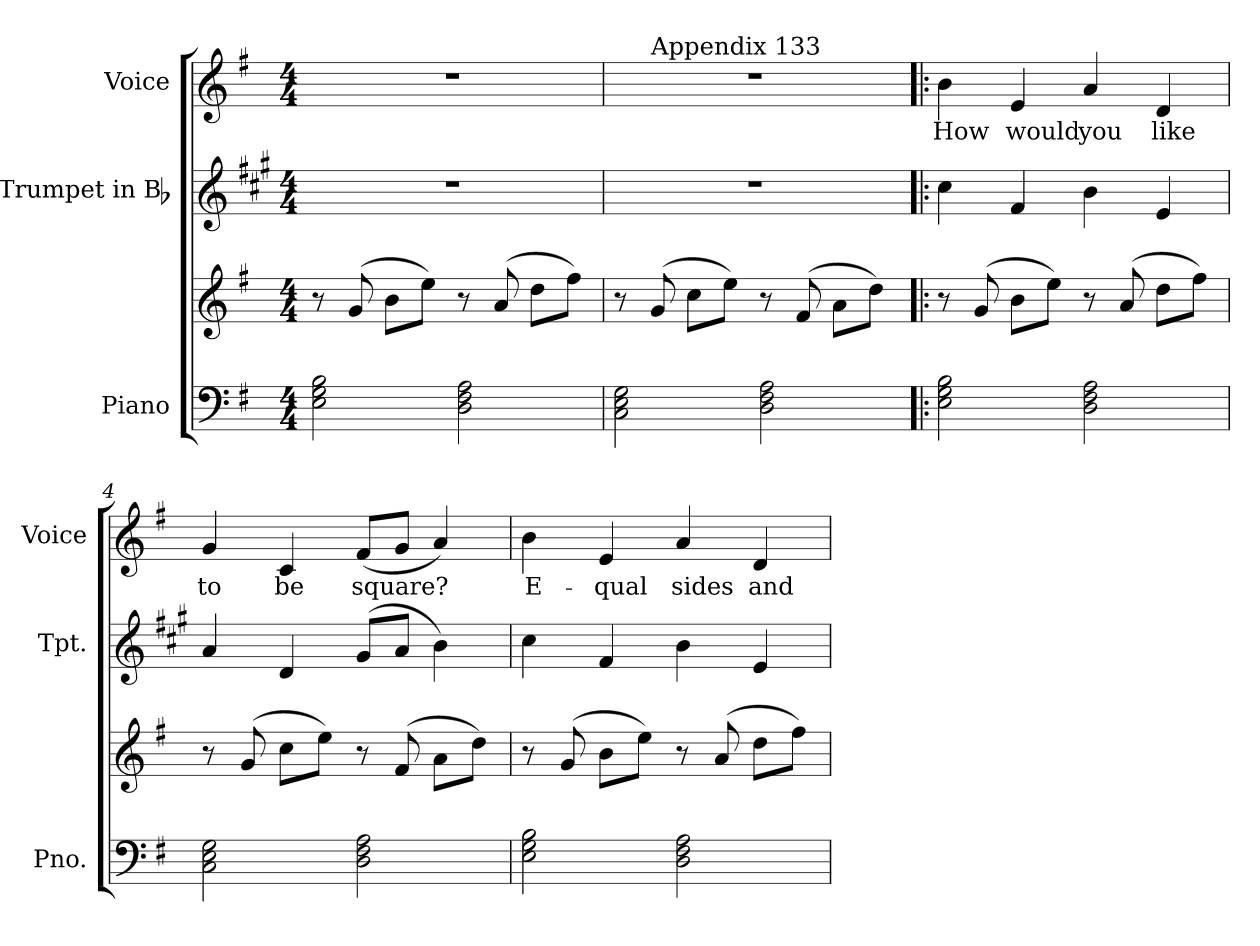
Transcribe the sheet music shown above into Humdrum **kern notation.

**kern	**kern	**kern	**kern	**text
*part3	*part3	*part2	*part1	*part1
*staff4	*staff3	*staff2	*staff1	*staff1
*I"Piano	*	*I"Trumpet in Bb	*I"Voice	*
*I'Pno.	*	*I'Tpt.	*I'Voice	*
!!LO:PB:g=z
*clefF4	*clefG2	*clefG2	*clefG2	*
*	*	*ITrd1c2	*	*
*k[f#]	*k[f#]	*k[f#]	*k[f#]	*
*G:	*G:	*G:	*G:	*
*M4/4	*M4/4	*M4/4	*M4/4	*
*MM112	*MM112	*MM112	*MM112	*
=1	=1	=1	=1	=1
2Ei\ 2Gi 2Bi	8r	1r	1r	.
.	(8gi/	.	.	.
.	8bi\L	.	.	.
.	8eei\J)	.	.	.
2Di\ 2F#i 2Ai	8r	.	.	.
.	(8ai/	.	.	.
.	8ddi\L	.	.	.
.	8ff#i\J)	.	.	.
=2	=2	=2	=2	=2
*	*	*	*^	*
2Ci\ 2Ei 2Gi	8r	1r	1r	8ryy	.
!	!	!	!	!LO:TX:a:t=Appendix 133	!
.	(8gi/	.	.	2..ryy	.
.	8cci\L	.	.	.	.
.	8eei\J)	.	.	.	.
2Di\ 2F#i 2Ai	8r	.	.	.	.
.	(8f#i/	.	.	.	.
.	8ai\L	.	.	.	.
.	8ddi\J)	.	.	.	.
*	*	*	*v	*v	*
=3!|:	=3!|:	=3!|:	=3!|:	=3!|:
*	*	*	*^	*
!	!	!	!	!	!LO:LY:b:color=#000000
*	*	*	*v	*v	*
2Ei\ 2Gi 2Bi	8r	4bi\	4bi\	How
.	(8gi/	.	.	.
!	!	!	!	!LO:LY:b:color=#000000
.	8bi\L	4ei/	4ei/	would
.	8eei\J)	.	.	.
!	!	!	!	!LO:LY:b:color=#000000
2Di\ 2F#i 2Ai	8r	4ai\	4ai/	you
.	(8ai/	.	.	.
!	!	!	!	!LO:LY:b:color=#000000
.	8ddi\L	4di/	4di/	like
.	8ff#i\J)	.	.	.
=4	=4	=4	=4	=4
!	!	!	!	!LO:LY:b:color=#000000
2Ci\ 2Ei 2Gi	8r	4gi/	4gi/	to
.	(8gi/	.	.	.
!	!	!	!	!LO:LY:b:color=#000000
.	8cci\L	4ci/	4ci/	be
.	8eei\J)	.	.	.
!	!	!	!	!LO:LY:b:color=#000000
2Di\ 2F#i 2Ai	8r	(8f#i/L	(8f#i/L	square?
.	(8f#i/	8gi/J	8gi/J	.
.	8ai\L	4ai\)	4ai/)	.
.	8ddi\J)	.	.	.
!!LO:LB:g=z
=5	=5	=5	=5	=5
!	!	!	!	!LO:LY:b:color=#000000
2Ei\ 2Gi 2Bi	8r	4bi\	4bi\	E-
.	(8gi/	.	.	.
!	!	!	!	!LO:LY:b:color=#000000
.	8bi\L	4ei/	4ei/	-qual
.	8eei\J)	.	.	.
!	!	!	!	!LO:LY:b:color=#000000
2Di\ 2F#i 2Ai	8r	4ai\	4ai/	sides
.	(8ai/	.	.	.
!	!	!	!	!LO:LY:b:color=#000000
.	8ddi\L	4di/	4di/	and
.	8ff#i\J)	.	.	.
=	=	=	=	=
*-	*-	*-	*-	*-
